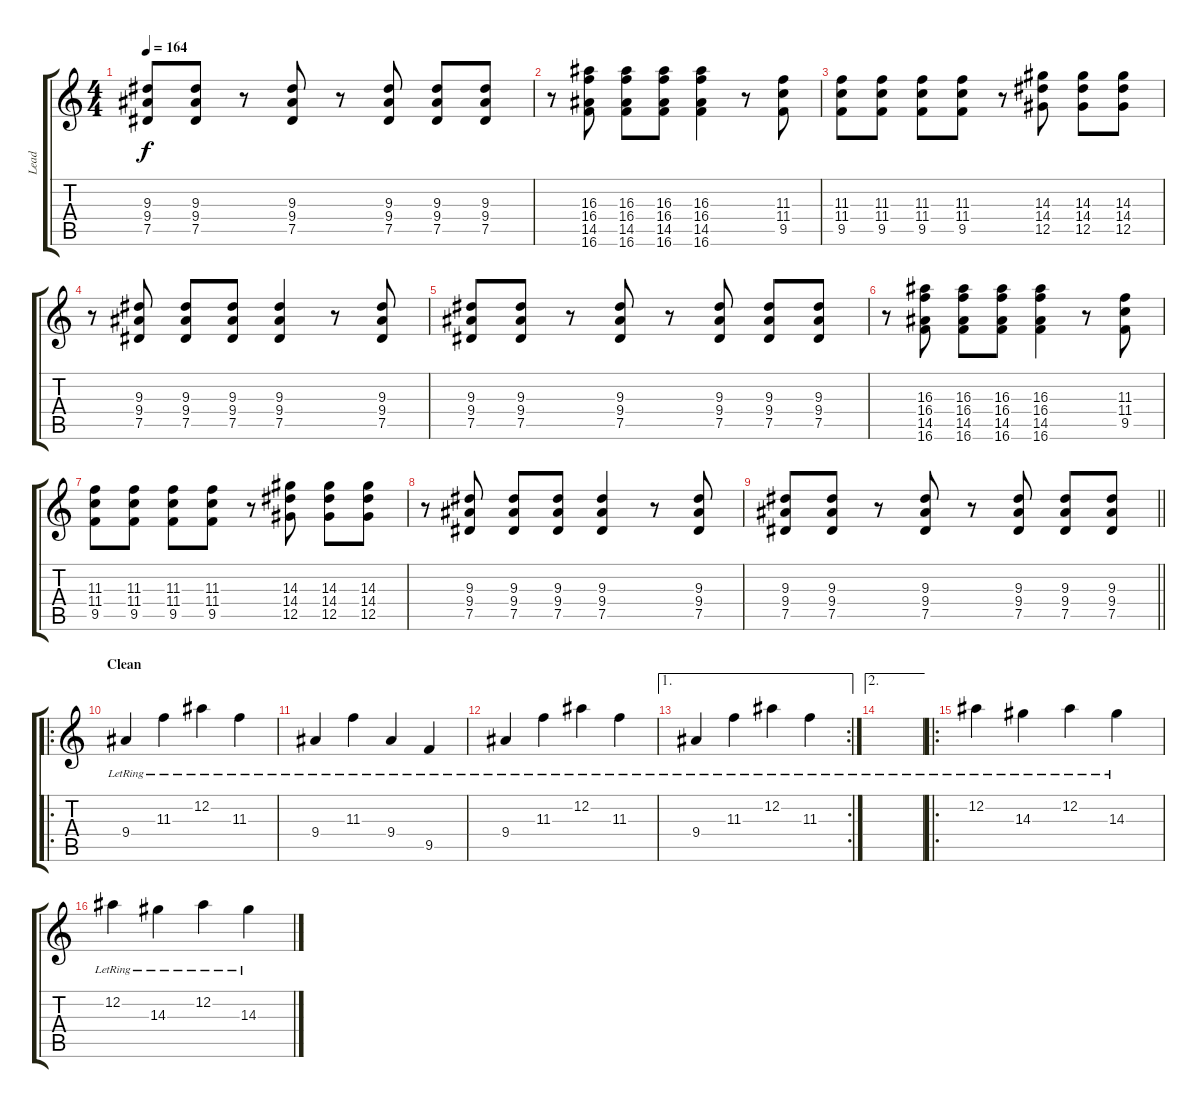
\track ("Lead" "Lead") {instrument distortionguitar}
\staff {score tabs}
\tuning (Eb4 Bb3 Gb3 Db3 Ab2 Db2) {hide}
\ts (4 4)
\tempo 164
\clef g2
\ks c
(9.3 9.4 7.5).8{dy f} (9.3 9.4 7.5).8 r.8 (9.3 9.4 7.5).8 r.8 (9.3 9.4 7.5).8 (9.3 9.4 7.5).8 (9.3 9.4 7.5).8 |
r.8 (16.3 16.4 14.5 16.6).8 (16.3 16.4 14.5 16.6).8 (16.3 16.4 14.5 16.6).8 (16.3 16.4 14.5 16.6).4 r.8 (11.3 11.4 9.5).8 |
(11.3 11.4 9.5).8 (11.3 11.4 9.5).8 (11.3 11.4 9.5).8 (11.3 11.4 9.5).8 r.8 (14.3 14.4 12.5).8 (14.3 14.4 12.5).8 (14.3 14.4 12.5).8 |
r.8 (9.3 9.4 7.5).8 (9.3 9.4 7.5).8 (9.3 9.4 7.5).8 (9.3 9.4 7.5).4 r.8 (9.3 9.4 7.5).8 |
(9.3 9.4 7.5).8 (9.3 9.4 7.5).8 r.8 (9.3 9.4 7.5).8 r.8 (9.3 9.4 7.5).8 (9.3 9.4 7.5).8 (9.3 9.4 7.5).8 |
r.8 (16.3 16.4 14.5 16.6).8 (16.3 16.4 14.5 16.6).8 (16.3 16.4 14.5 16.6).8 (16.3 16.4 14.5 16.6).4 r.8 (11.3 11.4 9.5).8 |
(11.3 11.4 9.5).8 (11.3 11.4 9.5).8 (11.3 11.4 9.5).8 (11.3 11.4 9.5).8 r.8 (14.3 14.4 12.5).8 (14.3 14.4 12.5).8 (14.3 14.4 12.5).8 |
r.8 (9.3 9.4 7.5).8 (9.3 9.4 7.5).8 (9.3 9.4 7.5).8 (9.3 9.4 7.5).4 r.8 (9.3 9.4 7.5).8 |
\barLineRight lightlight
(9.3 9.4 7.5).8 (9.3 9.4 7.5).8 r.8 (9.3 9.4 7.5).8 r.8 (9.3 9.4 7.5).8 (9.3 9.4 7.5).8 (9.3 9.4 7.5).8 |
\ro
\section ("" "Clean")
9.4{lr}.4{volume 16 instrument electricguitarclean} 11.3{lr}.4 12.2{lr}.4 11.3{lr}.4 |
9.4{lr}.4 11.3{lr}.4 9.4{lr}.4 9.5{lr}.4 |
9.4{lr}.4 11.3{lr}.4 12.2{lr}.4 11.3{lr}.4 |
\ae 1
\rc 2
9.4{lr}.4 11.3{lr}.4 12.2{lr}.4 11.3{lr}.4 |
\ae 2
|
\ro
12.2{lr}.4 14.3{lr}.4 12.2{lr}.4 14.3{lr}.4 |
12.2{lr}.4 14.3{lr}.4 12.2{lr}.4 14.3{lr}.4
